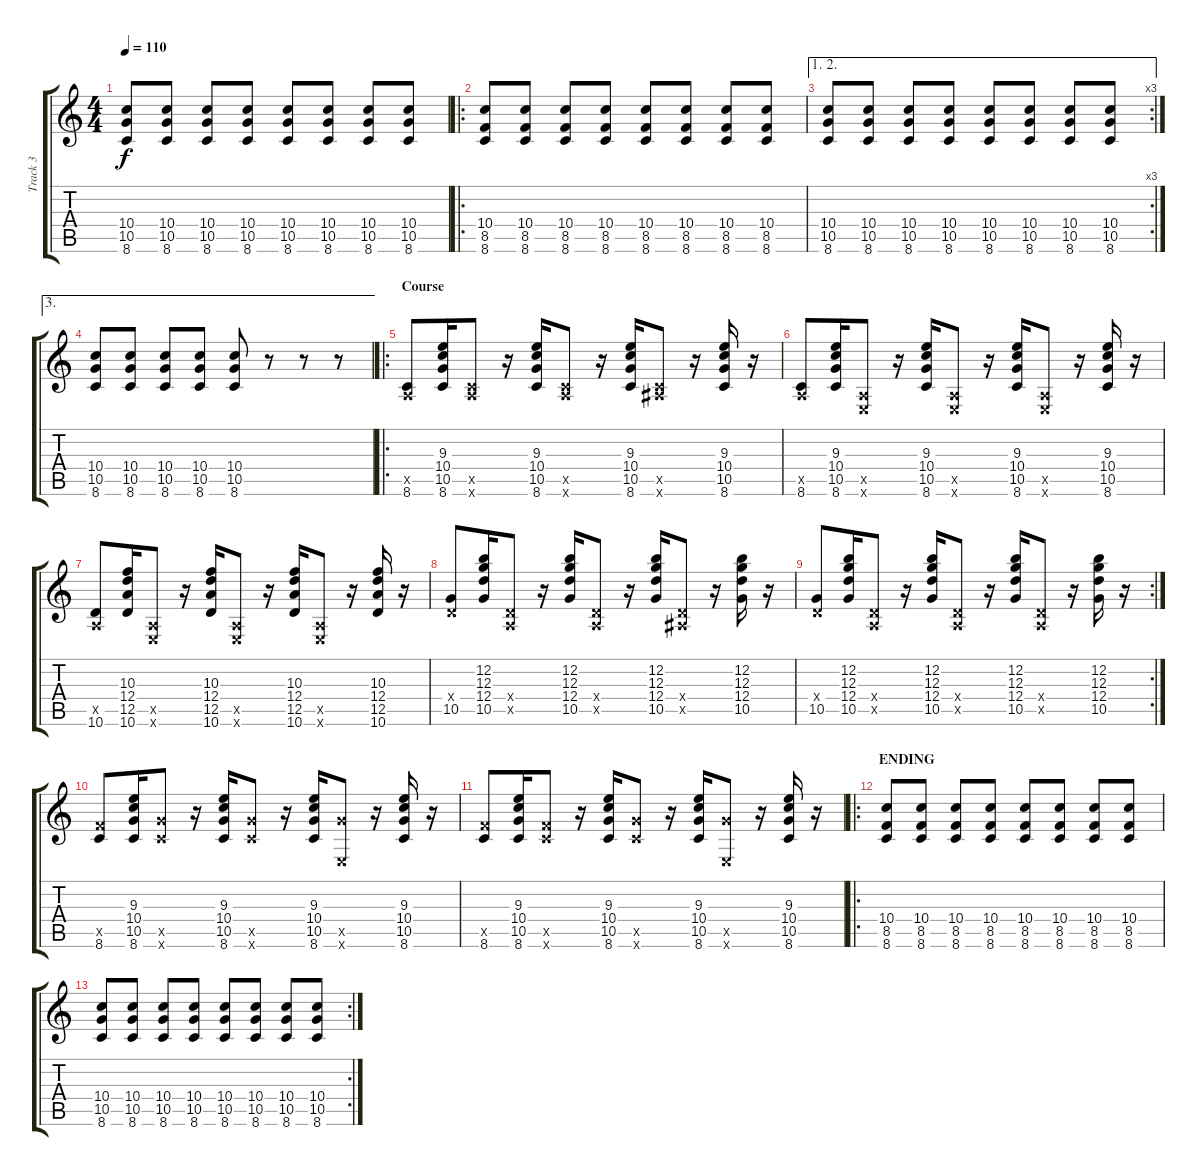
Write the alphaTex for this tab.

\track ("Track 3" "Track 3") {instrument overdrivenguitar}
\staff {score tabs}
\tuning (E4 B3 G3 D3 A2 E2) {hide}
\ts (4 4)
\tempo 110
\clef g2
\ks c
(10.4 10.5 8.6).8{dy f} (10.4 10.5 8.6).8 (10.4 10.5 8.6).8 (10.4 10.5 8.6).8 (10.4 10.5 8.6).8 (10.4 10.5 8.6).8 (10.4 10.5 8.6).8 (10.4 10.5 8.6).8 |
\ro
(10.4 8.5 8.6).8 (10.4 8.5 8.6).8 (10.4 8.5 8.6).8 (10.4 8.5 8.6).8 (10.4 8.5 8.6).8 (10.4 8.5 8.6).8 (10.4 8.5 8.6).8 (10.4 8.5 8.6).8 |
\ae (1 2)
\rc 3
(10.4 10.5 8.6).8 (10.4 10.5 8.6).8 (10.4 10.5 8.6).8 (10.4 10.5 8.6).8 (10.4 10.5 8.6).8 (10.4 10.5 8.6).8 (10.4 10.5 8.6).8 (10.4 10.5 8.6).8 |
\ae 3
(10.4 10.5 8.6).8 (10.4 10.5 8.6).8 (10.4 10.5 8.6).8 (10.4 10.5 8.6).8 (10.4 10.5 8.6).8 r.8 r.8 r.8 |
\ro
\section ("" "Course")
(0.5{x} 8.6).8 (9.3 10.4 10.5 8.6).16 (0.5{x} 8.6{x}).8 r.16 (9.3 10.4 10.5 8.6).16 (0.5{x} 8.6{x}).8 r.16 (9.3 10.4 10.5 8.6).16 (1.5{x} 8.6{x}).8 r.16 (9.3 10.4 10.5 8.6).16 r.16 |
(0.5{x} 8.6).8 (9.3 10.4 10.5 8.6).16 (0.5{x} 0.6{x}).8 r.16 (9.3 10.4 10.5 8.6).16 (0.5{x} 0.6{x}).8 r.16 (9.3 10.4 10.5 8.6).16 (0.5{x} 0.6{x}).8 r.16 (9.3 10.4 10.5 8.6).16 r.16 |
(0.5{x} 10.6).8 (10.3 12.4 12.5 10.6).16 (0.5{x} 0.6{x}).8 r.16 (10.3 12.4 12.5 10.6).16 (0.5{x} 0.6{x}).8 r.16 (10.3 12.4 12.5 10.6).16 (0.5{x} 0.6{x}).8 r.16 (10.3 12.4 12.5 10.6).16 r.16 |
(0.4{x} 10.5).8 (12.2 12.3 12.4 10.5).16 (0.4{x} 0.5{x}).8 r.16 (12.2 12.3 12.4 10.5).16 (0.4{x} 0.5{x}).8 r.16 (12.2 12.3 12.4 10.5).16 (0.4{x} 1.5{x}).8 r.16 (12.2 12.3 12.4 10.5).16 r.16 |
\rc 2
(0.4{x} 10.5).8 (12.2 12.3 12.4 10.5).16 (0.4{x} 0.5{x}).8 r.16 (12.2 12.3 12.4 10.5).16 (0.4{x} 0.5{x}).8 r.16 (12.2 12.3 12.4 10.5).16 (0.4{x} 0.5{x}).8 r.16 (12.2 12.3 12.4 10.5).16 r.16 |
(8.5{x} 8.6).8 (9.3 10.4 10.5 8.6).16 (10.5{x} 8.6{x}).8 r.16 (9.3 10.4 10.5 8.6).16 (10.5{x} 8.6{x}).8 r.16 (9.3 10.4 10.5 8.6).16 (10.5{x} 0.6{x}).8 r.16 (9.3 10.4 10.5 8.6).16 r.16 |
(8.5{x} 8.6).8 (9.3 10.4 10.5 8.6).16 (8.5{x} 8.6{x}).8 r.16 (9.3 10.4 10.5 8.6).16 (10.5{x} 8.6{x}).8 r.16 (9.3 10.4 10.5 8.6).16 (10.5{x} 0.6{x}).8 r.16 (9.3 10.4 10.5 8.6).16 r.16 |
\ro
\section ("" "ENDING")
(10.4 8.5 8.6).8 (10.4 8.5 8.6).8 (10.4 8.5 8.6).8 (10.4 8.5 8.6).8 (10.4 8.5 8.6).8 (10.4 8.5 8.6).8 (10.4 8.5 8.6).8 (10.4 8.5 8.6).8 |
\rc 2
(10.4 10.5 8.6).8 (10.4 10.5 8.6).8 (10.4 10.5 8.6).8 (10.4 10.5 8.6).8 (10.4 10.5 8.6).8 (10.4 10.5 8.6).8 (10.4 10.5 8.6).8 (10.4 10.5 8.6).8
